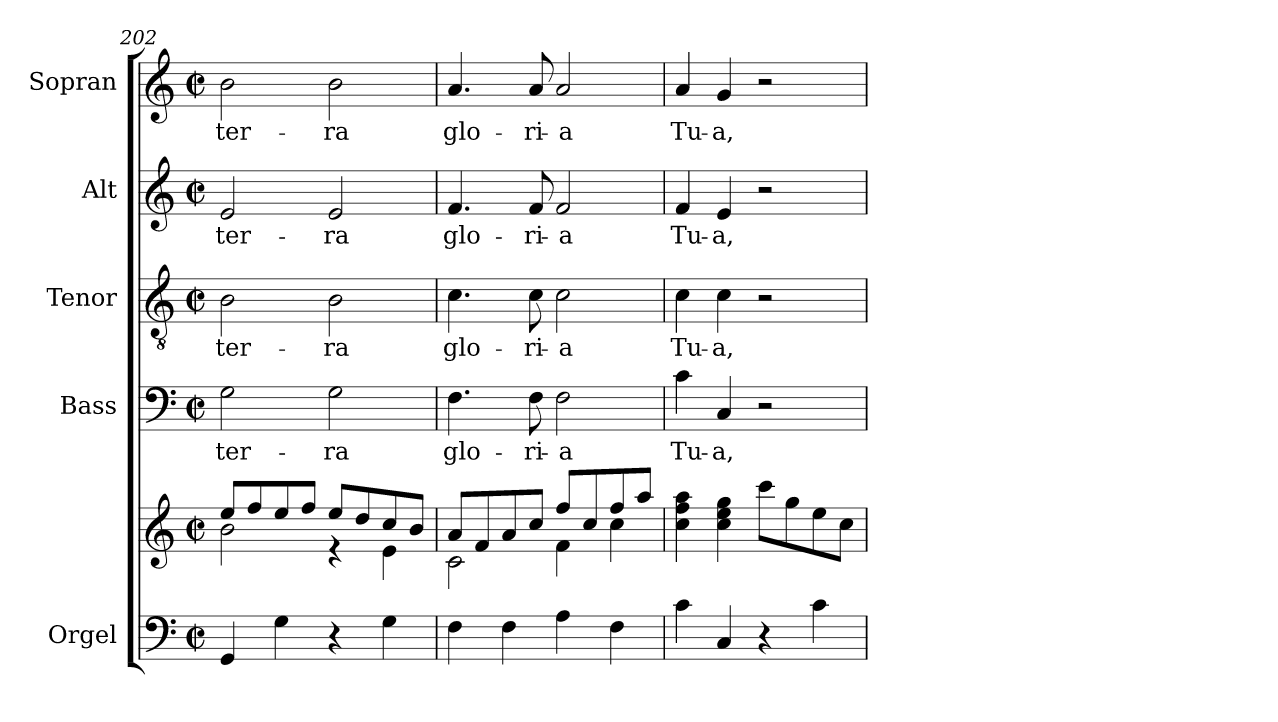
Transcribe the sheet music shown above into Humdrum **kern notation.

**kern	**kern	**kern	**text	**kern	**text	**kern	**text	**kern	**text
*part5	*part5	*part4	*part4	*part3	*part3	*part2	*part2	*part1	*part1
*staff6	*staff5	*staff4	*staff4	*staff3	*staff3	*staff2	*staff2	*staff1	*staff1
*I"Orgel	*	*I"Bass	*	*I"Tenor	*	*I"Alt	*	*I"Sopran	*
*	*	*I'B.	*	*I'T.	*	*I'A.	*	*I'S.	*
!!LO:PB:g=z
*clefF4	*clefG2	*clefF4	*	*clefGv2	*	*clefG2	*	*clefG2	*
*k[]	*k[]	*k[]	*	*k[]	*	*k[]	*	*k[]	*
*C:	*C:	*C:	*	*C:	*	*C:	*	*C:	*
*M2/2	*M2/2	*M2/2	*	*M2/2	*	*M2/2	*	*M2/2	*
*met(c|)	*met(c|)	*met(c|)	*	*met(c|)	*	*met(c|)	*	*met(c|)	*
=202	=202	=202	=202	=202	=202	=202	=202	=202	=202
*	*^	*	*	*	*	*	*	*	*
!	!	!	!	!LO:LY:b	!	!LO:LY:b	!	!LO:LY:b	!	!LO:LY:b
4GG/	8ee/L	2b\	2G\	ter-	2B\	ter-	2e/	ter-	2b\	ter-
.	8ff/	.	.	.	.	.	.	.	.	.
4G\	8ee/	.	.	.	.	.	.	.	.	.
.	8ff/J	.	.	.	.	.	.	.	.	.
!	!	!	!	!LO:LY:b	!	!LO:LY:b	!	!LO:LY:b	!	!LO:LY:b
4r	8ee/L	4re	2G\	-ra	2B\	-ra	2e/	-ra	2b\	-ra
.	8dd/	.	.	.	.	.	.	.	.	.
4G\	8cc/	4e\	.	.	.	.	.	.	.	.
.	8b/J	.	.	.	.	.	.	.	.	.
=203	=203	=203	=203	=203	=203	=203	=203	=203	=203	=203
!	!	!	!	!LO:LY:b	!	!LO:LY:b	!	!LO:LY:b	!	!LO:LY:b
4F\	8a/L	2c\	4.F\	glo-	4.c\	glo-	4.f/	glo-	4.a/	glo-
.	8f/	.	.	.	.	.	.	.	.	.
4F\	8a/	.	.	.	.	.	.	.	.	.
!	!	!	!	!LO:LY:b	!	!LO:LY:b	!	!LO:LY:b	!	!LO:LY:b
.	8cc/J	.	8F\	-ri-	8c\	-ri-	8f/	-ri-	8a/	-ri-
!	!	!	!	!LO:LY:b	!	!LO:LY:b	!	!LO:LY:b	!	!LO:LY:b
4A\	8ff/L	4f\	2F\	-a	2c\	-a	2f/	-a	2a/	-a
.	8cc/	.	.	.	.	.	.	.	.	.
4F\	8ff/	4cc\	.	.	.	.	.	.	.	.
.	8aa/J	.	.	.	.	.	.	.	.	.
*	*v	*v	*	*	*	*	*	*	*	*
=204	=204	=204	=204	=204	=204	=204	=204	=204	=204
!	!	!	!LO:LY:b	!	!LO:LY:b	!	!LO:LY:b	!	!LO:LY:b
4c\	4cc\ 4ff\ 4aa\	4c\	Tu-	4c\	Tu-	4f/	Tu-	4a/	Tu-
!	!	!	!LO:LY:b	!	!LO:LY:b	!	!LO:LY:b	!	!LO:LY:b
4C/	4cc\ 4ee\ 4gg\	4C/	-a,	4c\	-a,	4e/	-a,	4g/	-a,
4r	8ccc\L	2r	.	2r	.	2r	.	2r	.
.	8gg\	.	.	.	.	.	.	.	.
4c\	8ee\	.	.	.	.	.	.	.	.
.	8cc\J	.	.	.	.	.	.	.	.
=	=	=	=	=	=	=	=	=	=
*-	*-	*-	*-	*-	*-	*-	*-	*-	*-
